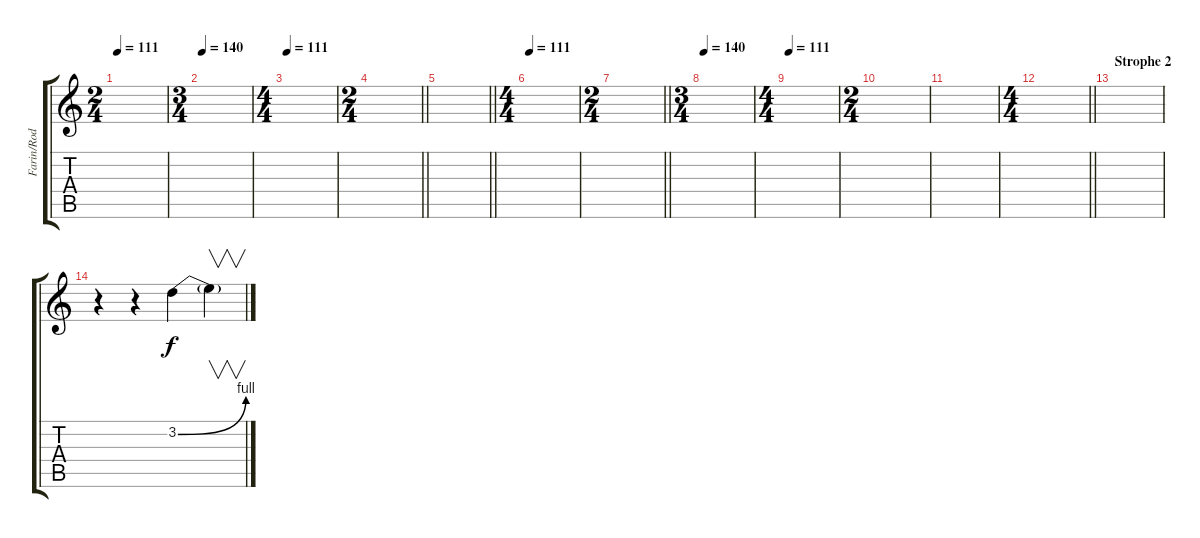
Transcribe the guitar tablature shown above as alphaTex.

\track ("Farin/Rod Lead" "Farin/Rod ") {instrument distortionguitar}
\staff {score tabs}
\tuning (E4 B3 G3 D3 A2 E2) {hide}
\ts (2 4)
\tempo 111
\clef g2
\ks c
|
\ts (3 4)
\tempo 140
|
\ts (4 4)
\tempo 111
|
\ts (2 4)
\barLineRight lightlight
|
\barLineRight lightlight
|
\ts (4 4)
\tempo 111
|
\ts (2 4)
\barLineRight lightlight
|
\ts (3 4)
\tempo 140
|
\ts (4 4)
\tempo 111
|
\ts (2 4)
|
|
\ts (4 4)
\barLineRight lightlight
|
\section ("" "Strophe 2")
|
r.4 r.4 3.2{be (bend 0 0 60 4)}.4{dy f} 3.2{t}.4{v}
